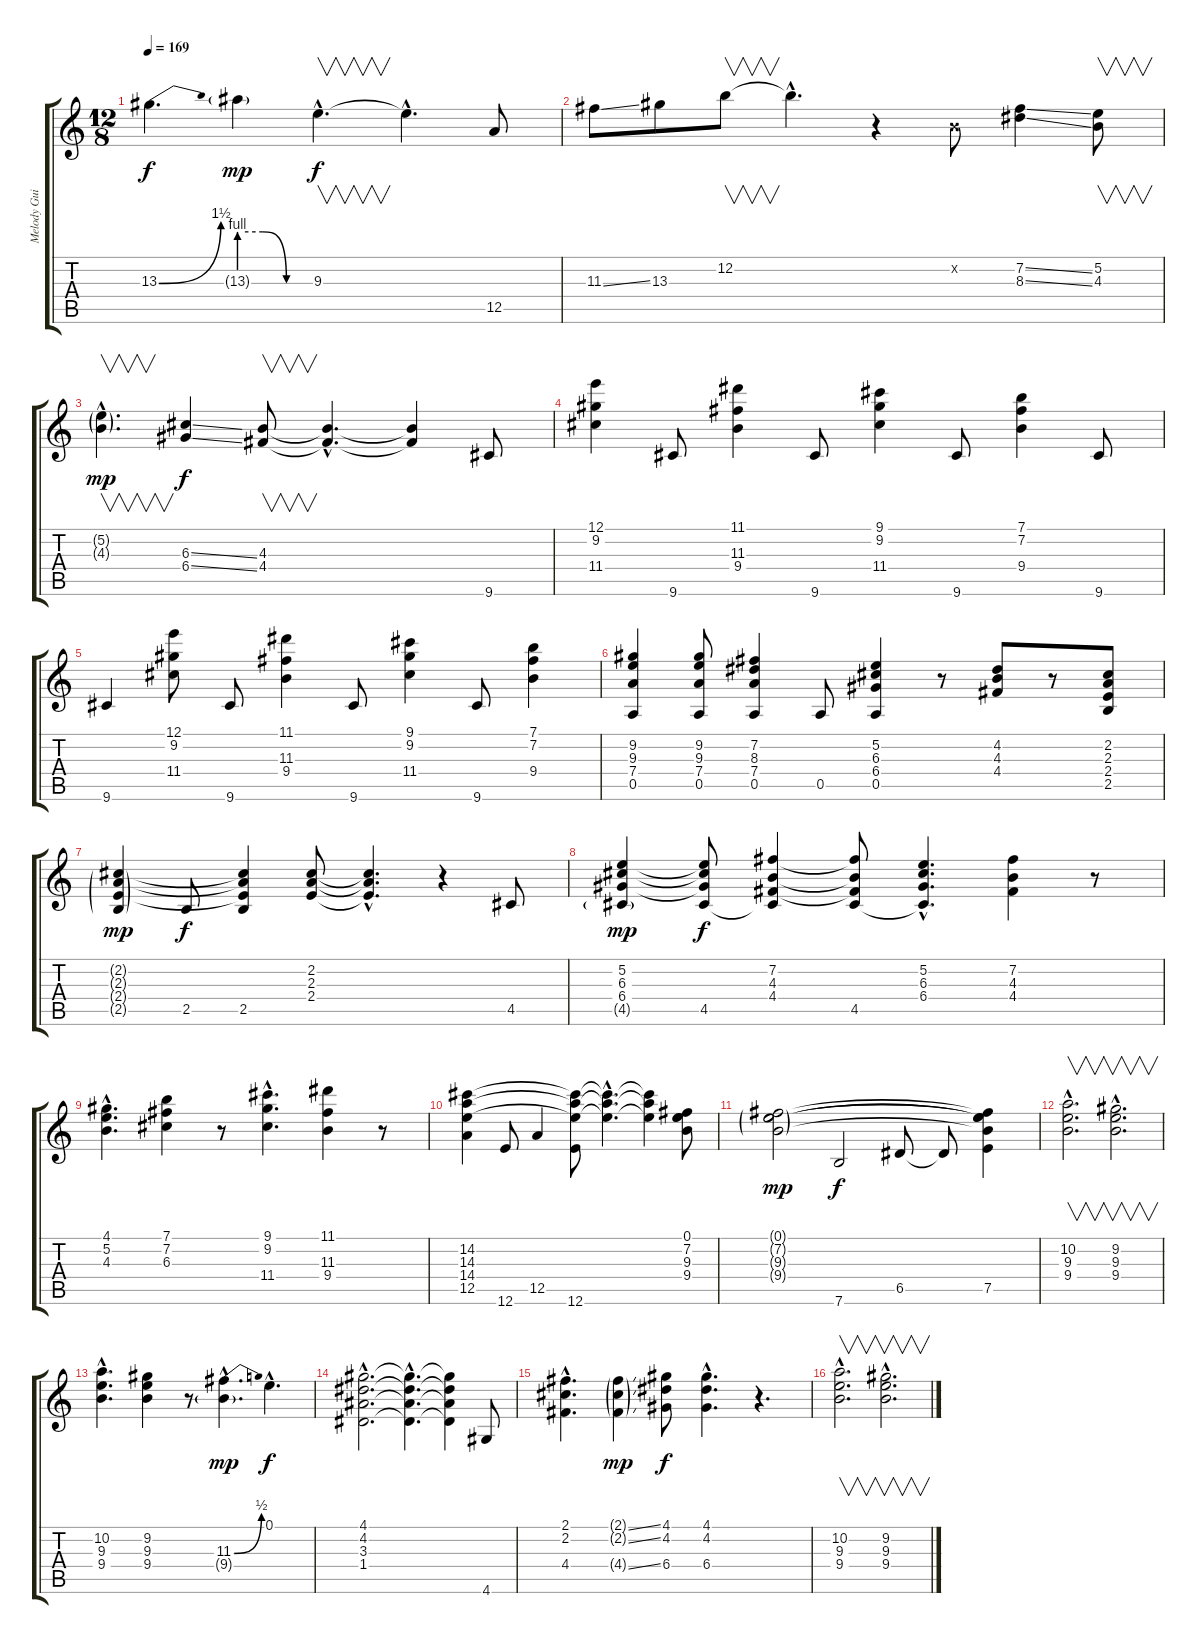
\track ("Melody Guitar" "Melody Gui") {instrument electricguitarjazz}
\staff {score tabs}
\tuning (E4 B3 G3 D3 A2 E2) {hide}
\ts (12 8)
\tempo 169
\clef g2
\ks c
13.3{be (bend 0 0 60 6)}.4{d dy f} 13.3{be (custom 0 4 20 4 40 0 60 0) g}.4{dy mp} 9.3{hac}.4{v d dy f} 9.3{hac t}.4{d} 12.5.8 |
11.3{ss}.8 13.3.8 12.2.8{v} 12.2{hac t}.4{d} r.4 0.2{x}.8 (7.2{ss} 8.3{ss}).4 (5.2 4.3).8{v} |
(5.2{g hac} 4.3{g hac}).4{v d dy mp} (6.3{ss} 6.4{ss}).4{dy f} (4.3 4.4).8{v} (4.3{hac t} 4.4{hac t}).4{d} (4.3{t} 4.4{t}).4 9.6.8 |
(12.1 9.2 11.4).4 9.6.8 (11.1 11.3 9.4).4 9.6.8 (9.1 9.2 11.4).4 9.6.8 (7.1 7.2 9.4).4 9.6.8 |
9.6.4 (12.1 9.2 11.4).8 9.6.8 (11.1 11.3 9.4).4 9.6.8 (9.1 9.2 11.4).4 9.6.8 (7.1 7.2 9.4).4 |
(9.2 9.3 7.4 0.5).4 (9.2 9.3 7.4 0.5).8 (7.2 8.3 7.4 0.5).4 0.5.8 (5.2 6.3 6.4 0.5).4 r.8 (4.2 4.3 4.4).8 r.8 (2.2 2.3 2.4 2.5).8 |
(2.2{g} 2.3{g} 2.4{g} 2.5{g}).4{dy mp} 2.5.8{dy f} (2.2{t} 2.3{t} 2.4{t} 2.5).4 (2.2 2.3 2.4).8 (2.2{hac t} 2.3{hac t} 2.4{hac t}).4{d} r.4 4.5.8 |
(5.2 6.3 6.4 4.5{g}).4{dy mp} (5.2{t} 6.3{t} 6.4{t} 4.5).8{dy f} (7.2 4.3 4.4 4.5{t}).4 (7.2{t} 4.3{t} 4.4{t} 4.5).8 (5.2 6.3{hac} 6.4{hac} 4.5{hac t}).4{d} (7.2 4.3 4.4).4 r.8 |
(4.1{hac} 5.2{hac} 4.3{hac}).4{d} (7.1 7.2 6.3).4 r.8 (9.1{hac} 9.2{hac} 11.4{hac}).4{d} (11.1 11.3 9.4).4 r.8 |
(14.2 14.3 14.4 12.5).4 12.6.8 12.5.4 (14.2{t} 14.3{t} 14.4{t} 12.6).8 (14.2{hac t} 14.3{hac t} 14.4{t}).4{d} (14.2{t} 14.3{t} 14.4{t}).4 (0.1 7.2 9.3 9.4).8 |
(0.1{g} 7.2{g} 9.3{g} 9.4{g}).2{dy mp} 7.6.2{dy f} 6.5.8 6.5{t}.8 (0.1{t} 7.2{t} 9.3{t} 9.4{t} 7.5).4 |
(10.2{hac} 9.3{hac} 9.4{hac}).2{v d} (9.2{hac} 9.3{hac} 9.4{hac}).2{v d} |
(10.2{hac} 9.3{hac} 9.4{hac}).4{d} (9.2 9.3 9.4).4 r.8 (11.3{be (bend 0 0 60 2) hac} 9.4{g hac}).4{d dy mp} 0.1{hac}.4{d dy f} |
(4.1{hac} 4.2{hac} 3.3{hac} 1.4{hac}).2{d} (4.1{hac t} 4.2{hac t} 3.3{hac t} 1.4{hac t}).4{d} (4.1{t} 4.2{t} 3.3{t} 1.4{t}).4 4.6.8 |
(2.1{hac} 2.2{hac} 4.4{hac}).4{d} (2.1{ss g} 2.2{ss g} 4.4{ss g}).4{dy mp} (4.1 4.2 6.4).8{dy f} (4.1{hac} 4.2{hac} 6.4{hac}).4{d} r.4{d} |
(10.2{hac} 9.3{hac} 9.4{hac}).2{v d} (9.2{hac} 9.3{hac} 9.4{hac}).2{v d}
